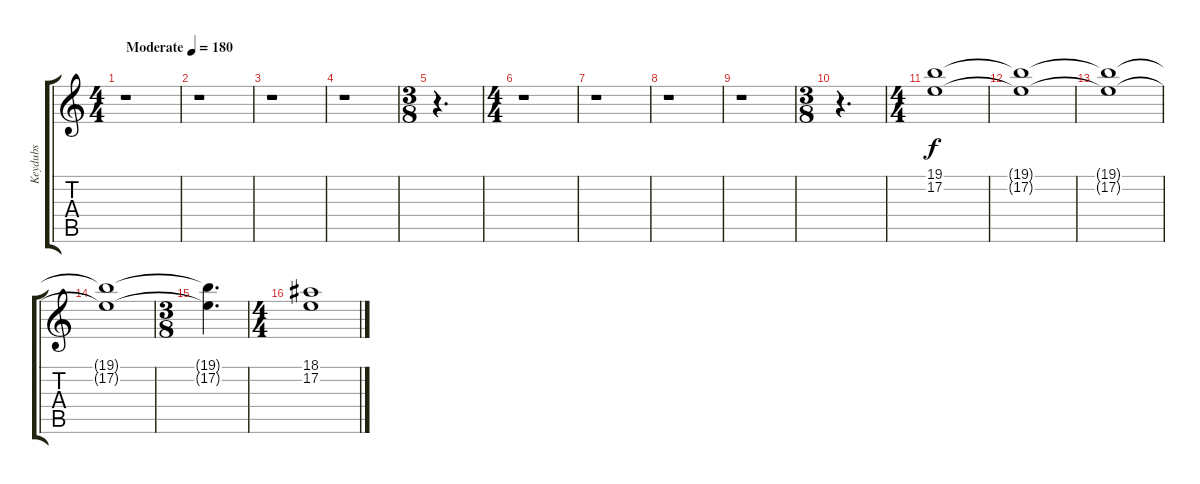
\track ("Keydubs" "Keydubs") {instrument rockorgan}
\staff {score tabs}
\tuning (E4 B3 G3 D3 A2 E2) {hide}
\ts (4 4)
\tempo (180 "Moderate")
\clef g2
\ks c
r.1{dy f instrument rockorgan} |
r.1 |
r.1 |
r.1 |
\ts (3 8)
r.4{d} |
\ts (4 4)
r.1 |
r.1 |
r.1 |
r.1 |
\ts (3 8)
r.4{d} |
\ts (4 4)
(19.1 17.2).1 |
(19.1{t} 17.2{t}).1 |
(19.1{t} 17.2{t}).1 |
(19.1{t} 17.2{t}).1 |
\ts (3 8)
(19.1{t} 17.2{t}).4{d} |
\ts (4 4)
(18.1 17.2).1
